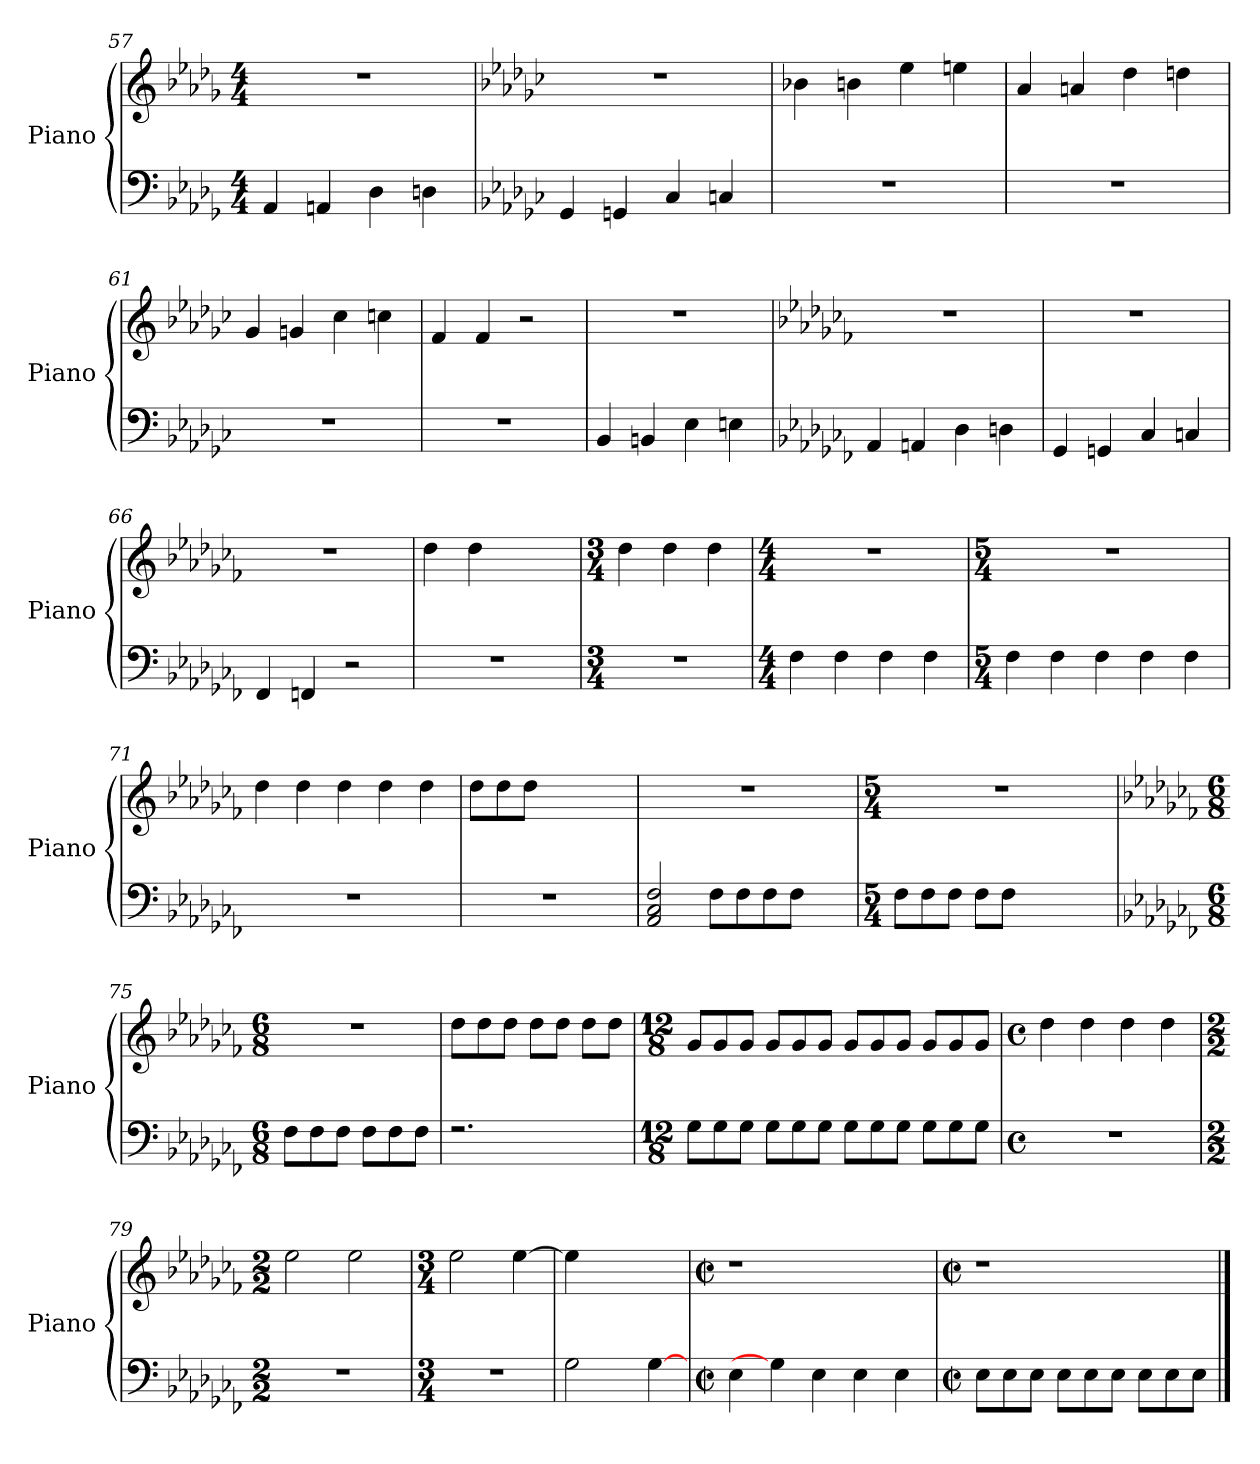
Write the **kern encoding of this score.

**kern	**kern
*part1	*part1
*staff2	*staff1
*I"Piano	*
*I'Piano	*
*clefF4	*clefG2
*k[b-e-a-d-g-]	*k[b-e-a-d-g-]
*M4/4	*M4/4
=57	=57
4AA-/	1rdd
4AAn/	.
4D-\	.
4Dn\	.
!!LO:LB:g=z
=58	=58
*k[b-e-a-d-g-c-]	*k[b-e-a-d-g-c-]
4GG-/	1rdd
4GGn/	.
4C-/	.
4Cn/	.
=59	=59
1rF	4b-X:\
.	4bn\
.	4ee-\
.	4een\
=60	=60
1rF	4a-/
.	4an/
.	4dd-\
.	4ddn\
=61	=61
1rF	4g-/
.	4gn/
.	4cc-\
.	4ccn\
=62	=62
1rF	4f/
.	4f/
.	2r
=63	=63
4BB-/	1rdd
4BBn/	.
4E-\	.
4En\	.
!!LO:LB:g=z
=64	=64
*k[b-e-a-d-g-c-f-]	*k[b-e-a-d-g-c-f-]
4AA-/	1rdd
4AAn/	.
4D-\	.
4Dn\	.
=65	=65
4GG-/	1rdd
4GGn/	.
4C-/	.
4Cn/	.
=66	=66
4FF-/	1rdd
4FFn/	.
2rE	.
=67	=67
1rF	4dd-\
.	4dd-\
.	2ryy
=68	=68
*M3/4	*M3/4
2.rF	4dd-\
.	4dd-\
.	4dd-\
=69	=69
*M4/4	*M4/4
4F-\	1rdd
4F-\	.
4F-\	.
4F-\	.
!!LO:LB:g=z
=70	=70
*M5/4	*M5/4
4F-\	4%5rdd
4F-\	.
4F-\	.
4F-\	.
4F-\	.
=71	=71
4%5rF	4dd-\
.	4dd-\
.	4dd-\
.	4dd-\
.	4dd-\
=72	=72
4%5rF	8dd-\L
.	8dd-\
.	8dd-\J
.	2..ryy
=73	=73
2AA-/ 2C-/ 2F-/	4%5rdd
8F-\L	.
8F-\	.
8F-\	.
8F-\J	.
4ryy	.
=74	=74
*M5/4	*M5/4
8F-\L	4%5rdd
8F-\	.
8F-\J	.
8F-\L	.
8F-\J	.
2ryy	.
8ryy	.
!!LO:PB:g=z
=75	=75
*k[b-e-a-d-g-c-f-]	*k[b-e-a-d-g-c-f-]
*M6/8	*M6/8
8F-\L	2.rdd
8F-\	.
8F-\J	.
8F-\L	.
8F-\	.
8F-\J	.
=76	=76
2.rF	8dd-\L
.	8dd-\
.	8dd-\J
.	8dd-\L
.	8dd-\J
.	8dd-\L
8ryy	8dd-\J
=77	=77
*M12/8	*M12/8
8G-\L	8g-/L
8G-\	8g-/
8G-\J	8g-/J
8G-\L	8g-/L
8G-\	8g-/
8G-\J	8g-/J
8G-\L	8g-/L
8G-\	8g-/
8G-\J	8g-/J
8G-\L	8g-/L
8G-\	8g-/
8G-\J	8g-/J
=78	=78
*M4/4	*M4/4
*met(c)	*met(c)
1rF	4dd-\
.	4dd-\
.	4dd-\
.	4dd-\
!!LO:LB:g=z
=79	=79
*M2/2	*M2/2
1rF	2ee-\
.	2ee-\
=80	=80
*M3/4	*M3/4
2.rF	2ee-\
.	[4ee-\
=81	=81
2G-\	4ee-\]
.	2ryy
[4G-\	.
=82	=82
*M2/2	*M2/2
*met(c|)	*met(c|)
4E-\	1rdd
4G-\]	.
4E-\	.
4E-\	.
4E-\	4ryy
!!LO:LB:g=z
=83	=83
*M2/2	*M2/2
*met(c|)	*met(c|)
8E-\L	1rdd
8E-\	.
8E-\J	.
8E-\L	.
8E-\	.
8E-\J	.
8E-\L	.
8E-\	.
8E-\J	8ryy
==	==
*-	*-
